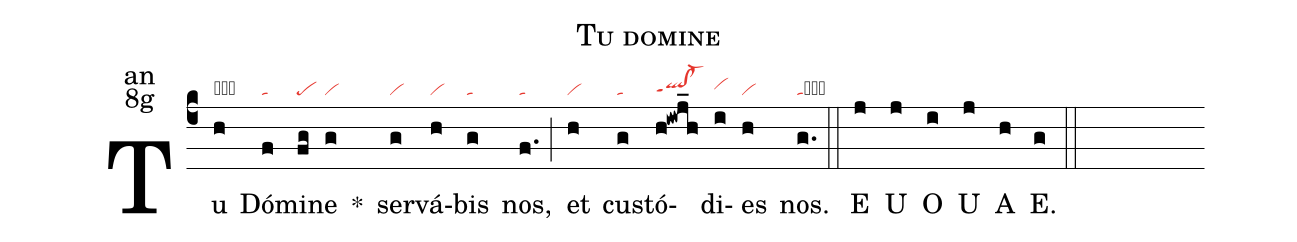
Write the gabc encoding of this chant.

name:Tu domine;
office-part:an;
mode:8g;
nabc-lines:1;
%%
(c4) Tu(h|obvi) Dó(f|ta)mi(fg|pe)ne(g|vi) <sp>*</sp>() ser(g|vi)vá(h|vi)bis(g|ta) nos,(f.|ta) (;) et(h|vi) cus(g|ta)tó(h!iwj_h|qlhg!cl-hgppt1)di(i|vihh)es(h|vi) nos.(g.|tacb) (::)

<eu>E(j) U(j) O(i) U(j) A(h) E.(g) </eu>(::)
